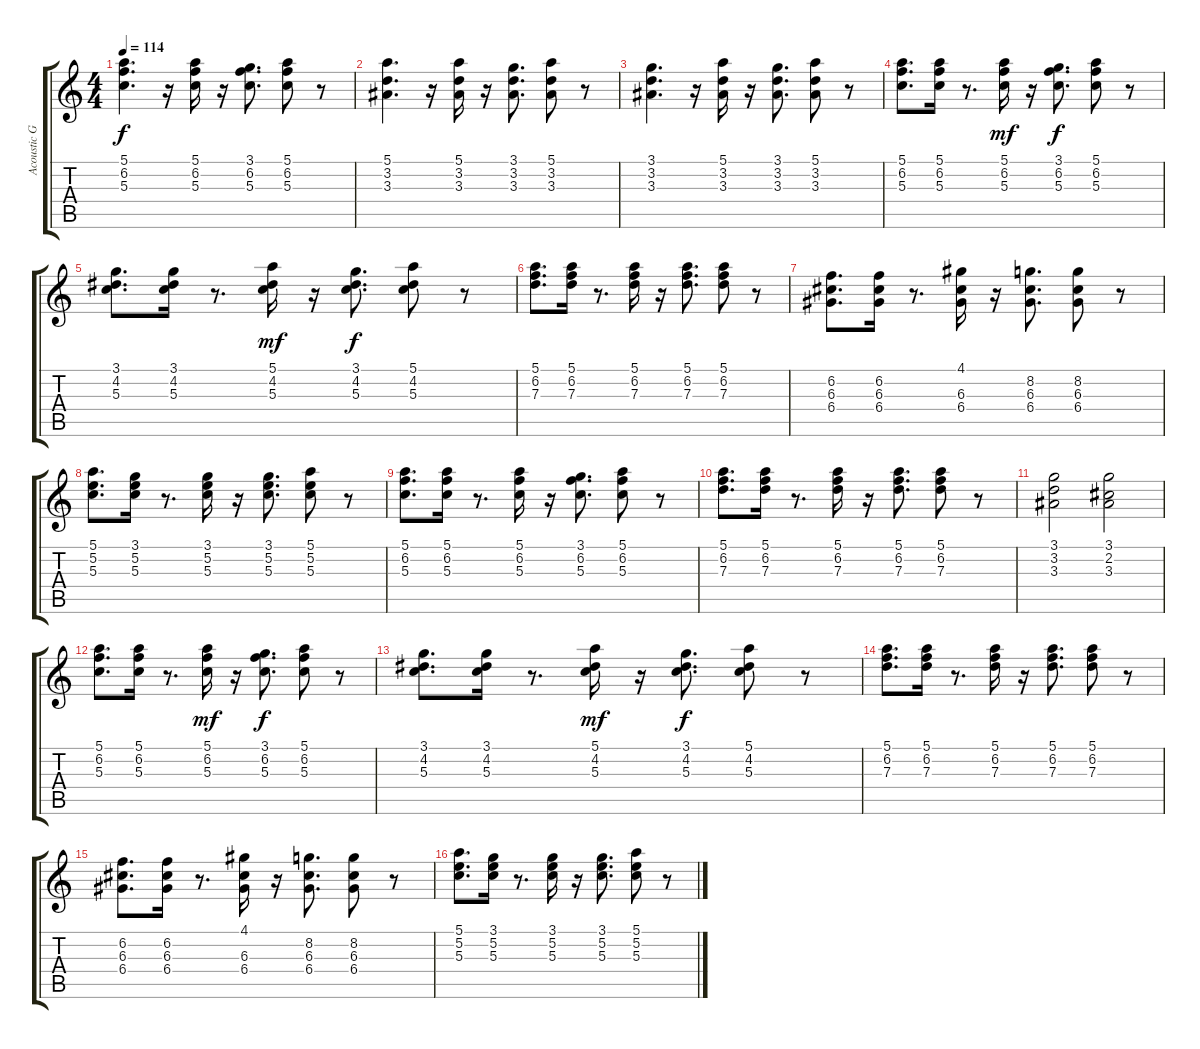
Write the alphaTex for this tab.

\track ("Acoustic Guitar (steel)" "Acoustic G") {instrument acousticguitarsteel}
\staff {score tabs}
\tuning (E4 B3 G3 D3 A2 E2) {hide}
\ts (4 4)
\tempo 114
\clef g2
\ks c
(5.1 6.2 5.3).4{d dy f} r.16 (5.1 6.2 5.3).16 r.16 (3.1 6.2 5.3).8{d} (5.1 6.2 5.3).8 r.8 |
(5.1 3.2 3.3).4{d} r.16 (5.1 3.2 3.3).16 r.16 (3.1 3.2 3.3).8{d} (5.1 3.2 3.3).8 r.8 |
(3.1 3.2 3.3).4{d} r.16 (5.1 3.2 3.3).16 r.16 (3.1 3.2 3.3).8{d} (5.1 3.2 3.3).8 r.8 |
(5.1 6.2 5.3).8{d} (5.1 6.2 5.3).16 r.8{d} (5.1 6.2 5.3).16{dy mf} r.16 (3.1 6.2 5.3).8{d dy f} (5.1 6.2 5.3).8 r.8 |
(3.1 4.2 5.3).8{d} (3.1 4.2 5.3).16 r.8{d} (5.1 4.2 5.3).16{dy mf} r.16 (3.1 4.2 5.3).8{d dy f} (5.1 4.2 5.3).8 r.8 |
(5.1 6.2 7.3).8{d} (5.1 6.2 7.3).16 r.8{d} (5.1 6.2 7.3).16 r.16 (5.1 6.2 7.3).8{d} (5.1 6.2 7.3).8 r.8 |
(6.2 6.3 6.4).8{d} (6.2 6.3 6.4).16 r.8{d} (4.1 6.3 6.4).16 r.16 (8.2 6.3 6.4).8{d} (8.2 6.3 6.4).8 r.8 |
(5.1 5.2 5.3).8{d} (3.1 5.2 5.3).16 r.8{d} (3.1 5.2 5.3).16 r.16 (3.1 5.2 5.3).8{d} (5.1 5.2 5.3).8 r.8 |
(5.1 6.2 5.3).8{d} (5.1 6.2 5.3).16 r.8{d} (5.1 6.2 5.3).16 r.16 (3.1 6.2 5.3).8{d} (5.1 6.2 5.3).8 r.8 |
(5.1 6.2 7.3).8{d} (5.1 6.2 7.3).16 r.8{d} (5.1 6.2 7.3).16 r.16 (5.1 6.2 7.3).8{d} (5.1 6.2 7.3).8 r.8 |
(3.1 3.2 3.3).2 (3.1 2.2 3.3).2 |
(5.1 6.2 5.3).8{d} (5.1 6.2 5.3).16 r.8{d} (5.1 6.2 5.3).16{dy mf} r.16 (3.1 6.2 5.3).8{d dy f} (5.1 6.2 5.3).8 r.8 |
(3.1 4.2 5.3).8{d} (3.1 4.2 5.3).16 r.8{d} (5.1 4.2 5.3).16{dy mf} r.16 (3.1 4.2 5.3).8{d dy f} (5.1 4.2 5.3).8 r.8 |
(5.1 6.2 7.3).8{d} (5.1 6.2 7.3).16 r.8{d} (5.1 6.2 7.3).16 r.16 (5.1 6.2 7.3).8{d} (5.1 6.2 7.3).8 r.8 |
(6.2 6.3 6.4).8{d} (6.2 6.3 6.4).16 r.8{d} (4.1 6.3 6.4).16 r.16 (8.2 6.3 6.4).8{d} (8.2 6.3 6.4).8 r.8 |
(5.1 5.2 5.3).8{d} (3.1 5.2 5.3).16 r.8{d} (3.1 5.2 5.3).16 r.16 (3.1 5.2 5.3).8{d} (5.1 5.2 5.3).8 r.8
